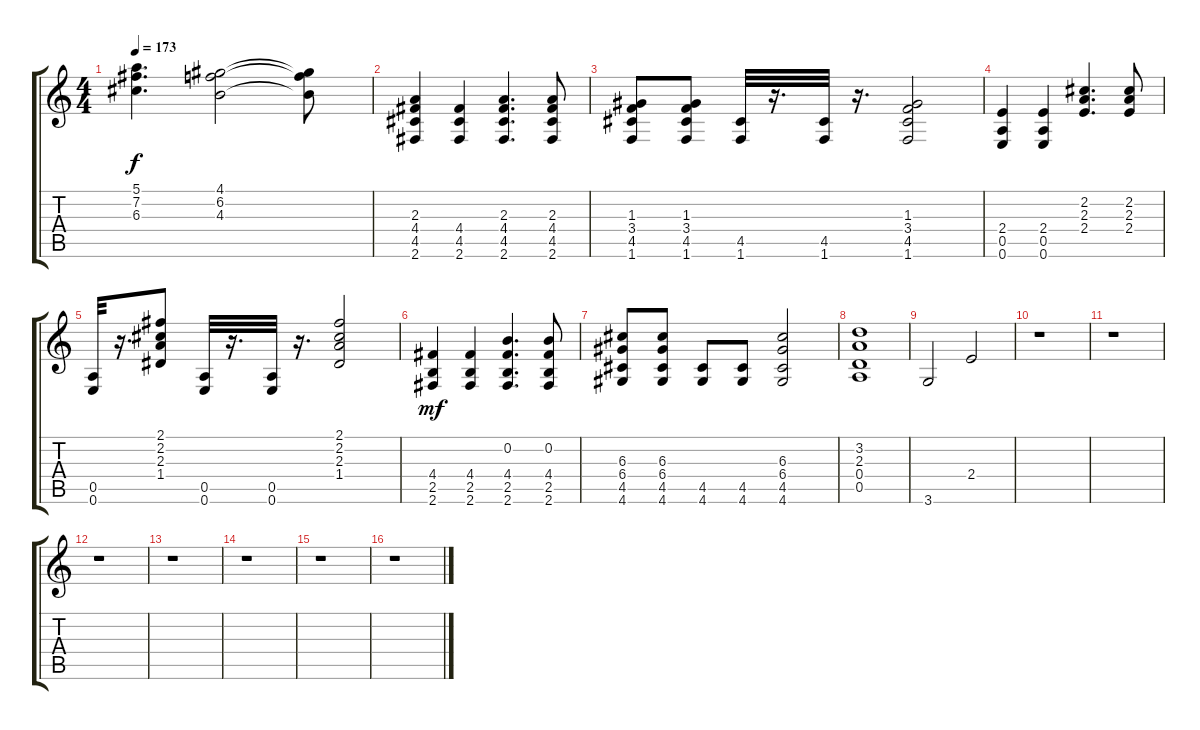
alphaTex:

\track "" {instrument distortionguitar}
\staff {score tabs}
\tuning (E4 B3 G3 D3 A2 E2) {hide}
\ts (4 4)
\tempo 173
\clef g2
\ks c
(5.1 7.2 6.3).4{d dy f} (4.1 6.2 4.3).2 (4.1{t} 6.2{t} 4.3{t}).8 |
(2.3 4.4 4.5 2.6).4 (4.4 4.5 2.6).4 (2.3 4.4 4.5 2.6).4{d} (2.3 4.4 4.5 2.6).8 |
(1.3 3.4 4.5 1.6).8 (1.3 3.4 4.5 1.6).8 (4.5 1.6).32 r.16{d} (4.5 1.6).32 r.16{d} (1.3 3.4 4.5 1.6).2 |
(2.4 0.5 0.6).4 (2.4 0.5 0.6).4 (2.2 2.3 2.4).4{d} (2.2 2.3 2.4).8 |
(0.5 0.6).32 r.16{d} (2.1 2.2 2.3 1.4).8 (0.5 0.6).32 r.16{d} (0.5 0.6).32 r.16{d} (2.1 2.2 2.3 1.4).2 |
(4.4 2.5 2.6).4{dy mf} (4.4 2.5 2.6).4 (0.2 4.4 2.5 2.6).4{d} (0.2 4.4 2.5 2.6).8 |
(6.3 6.4 4.5 4.6).8 (6.3 6.4 4.5 4.6).8 (4.5 4.6).8 (4.5 4.6).8 (6.3 6.4 4.5 4.6).2 |
(3.2 2.3 0.4 0.5).1 |
3.6.2 2.4.2 |
r.1 |
r.1 |
r.1 |
r.1 |
r.1 |
r.1 |
r.1
